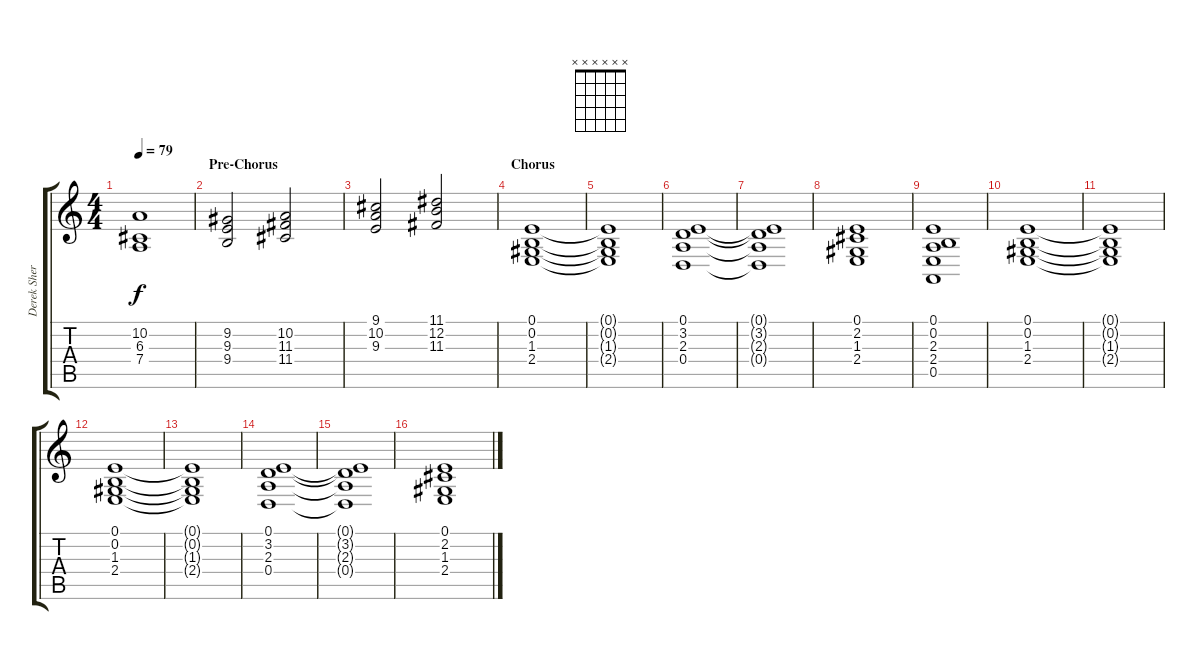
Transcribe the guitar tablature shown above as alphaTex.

\track ("Derek Sherinian (Left Hand)" "Derek Sher") {instrument pad2warm}
\staff {score tabs}
\tuning (E4 B3 G3 D3 A2 E2) {hide}
\chord (" " x x x x x x)
\ts (4 4)
\tempo 79
\clef g2
\ks c
(10.2 6.3 7.4).1{dy f} |
\section ("" "Pre-Chorus")
(9.2 9.3 9.4).2 (10.2 11.3 11.4).2 |
(9.1 10.2 9.3).2 (11.1 12.2 11.3).2 |
\section ("" "Chorus")
(0.1 0.2 1.3 2.4).1 |
(0.1{t} 0.2{t} 1.3{t} 2.4{t}).1 |
(0.1 3.2 2.3 0.4).1 |
(0.1{t} 3.2{t} 2.3{t} 0.4{t}).1 |
(0.1 2.2 1.3 2.4).1{ch " "} |
(0.1 0.2 2.3 2.4 0.5).1 |
(0.1 0.2 1.3 2.4).1 |
(0.1{t} 0.2{t} 1.3{t} 2.4{t}).1 |
(0.1 0.2 1.3 2.4).1 |
(0.1{t} 0.2{t} 1.3{t} 2.4{t}).1 |
(0.1 3.2 2.3 0.4).1 |
(0.1{t} 3.2{t} 2.3{t} 0.4{t}).1 |
(0.1 2.2 1.3 2.4).1
